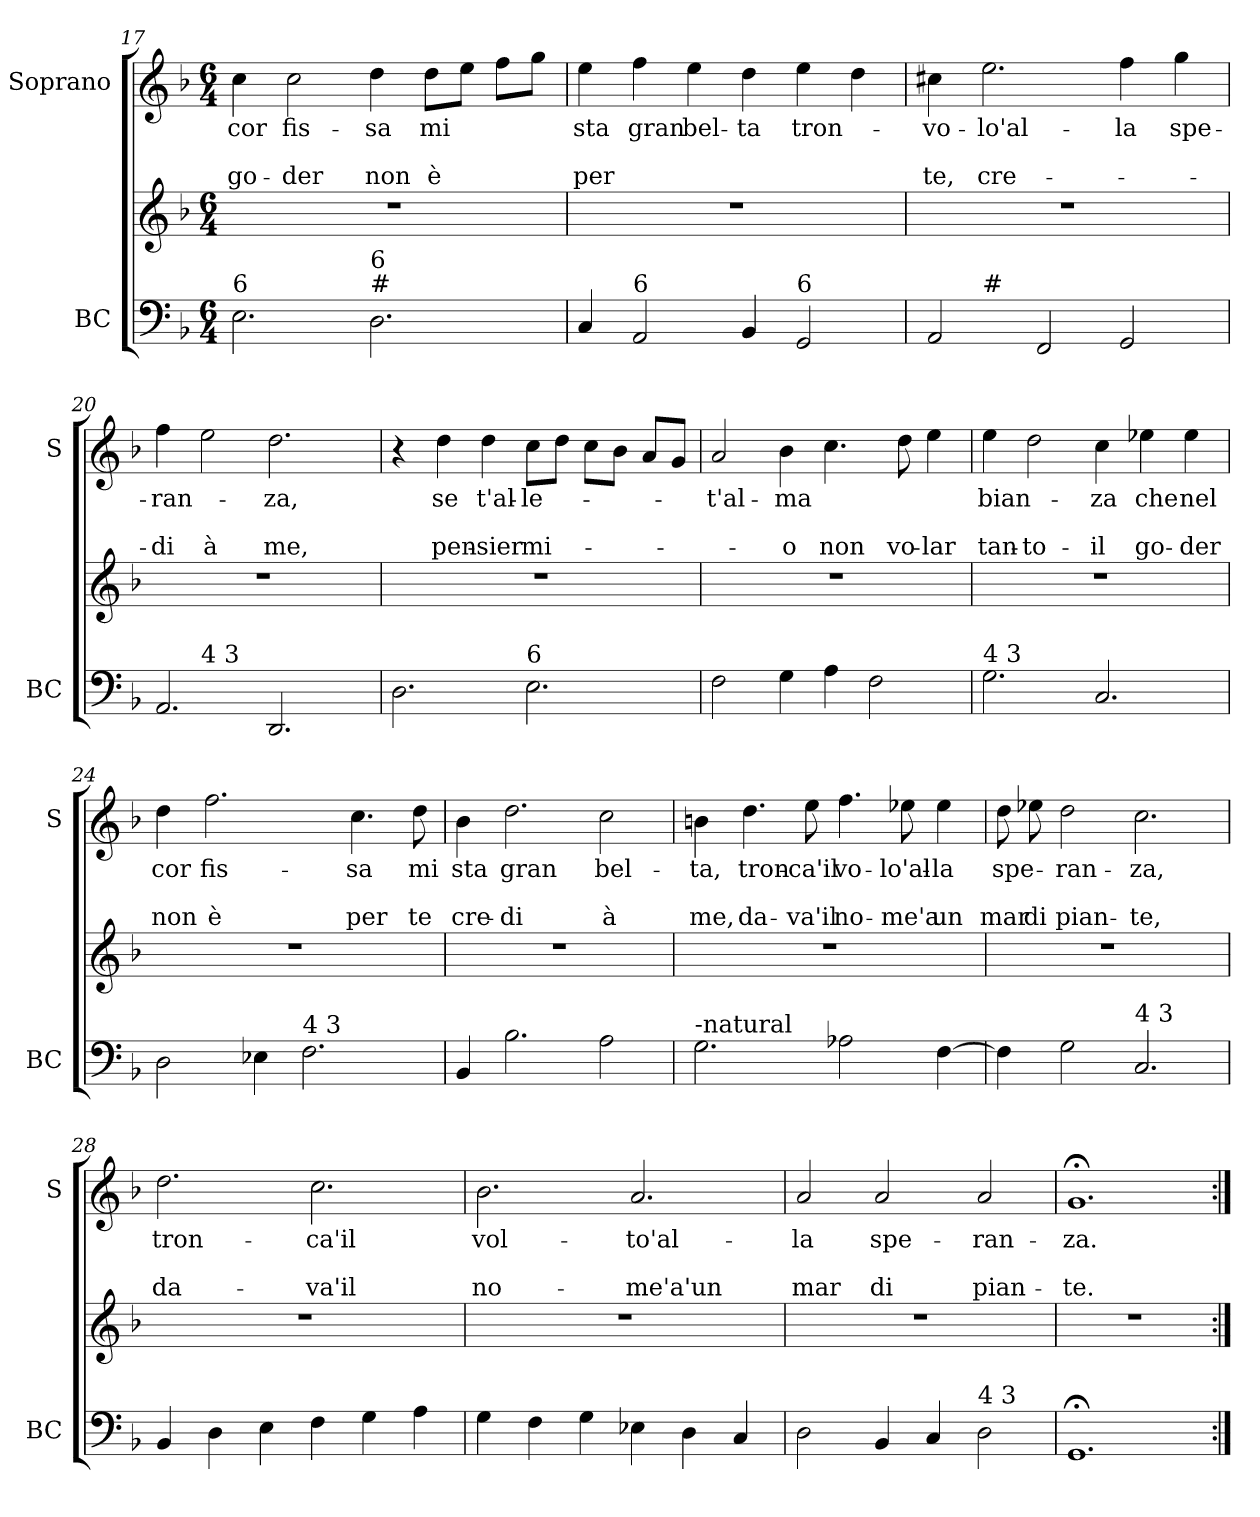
**kern	**kern	**kern	**text	**text	**text
*part2	*part2	*part1	*part1	*part1	*part1
*staff3	*staff2	*staff1	*staff1	*staff1	*staff1
*I"BC	*	*I"Soprano	*	*	*
*I'BC	*	*I'S	*	*	*
!!LO:LB:g=z
*clefF4	*clefG2	*clefG2	*	*	*
*k[b-]	*k[b-]	*k[b-]	*	*	*
*F:	*F:	*F:	*	*	*
*M6/4	*M6/4	*M6/4	*	*	*
=17	=17	=17	=17	=17	=17
!LO:TX:a:t=6	!	!	!	!	!
!	!	!	!LO:LY:b	!	!LO:LY:b
2.E\	1.r	4cc\	cor	.	go-
!	!	!	!LO:LY:b	!	!LO:LY:b
.	.	2cc\	fis-	.	-der
!LO:TX:a:t=#	!	!	!	!	!
!LO:TX:a:t=6	!	!	!	!	!
!	!	!	!LO:LY:b	!	!LO:LY:b
2.D\	.	4dd\	-sa	.	non
!	!	!	!LO:LY:b	!	!LO:LY:b
.	.	8dd\L	mi	.	è
.	.	8ee\J	.	.	.
.	.	8ff\L	.	.	.
.	.	8gg\J	.	.	.
=18	=18	=18	=18	=18	=18
!	!	!	!LO:LY:b	!	!LO:LY:b
4C/	1.r	4ee\	sta	.	per
!LO:TX:a:t=6	!	!	!	!	!
!	!	!	!LO:LY:b	!	!
2AA/	.	4ff\	gran	.	.
!	!	!	!LO:LY:b	!	!
.	.	4ee\	bel-	.	.
!	!	!	!LO:LY:b	!	!
4BB-/	.	4dd\	-ta	.	.
!LO:TX:a:t=6	!	!	!	!	!
!	!	!	!LO:LY:b	!	!
2GG/	.	4ee\	tron-	.	.
.	.	4dd\	.	.	.
=19	=19	=19	=19	=19	=19
!	!	!	!LO:LY:b	!	!LO:LY:b
*^	*	*	*	*	*
2AA/	4ryy	1.r	4cc#X\	vo-	.	te,
!	!LO:TX:a:t=#	!	!	!	!	!
!	!	!	!	!LO:LY:b	!	!LO:LY:b
.	1ryy	.	2.ee\	-lo'al-	.	cre-
2FF/	.	.	.	.	.	.
!	!	!	!	!LO:LY:b	!	!
2GG/	.	.	4ff\	-la	.	.
!	!	!	!	!LO:LY:b	!	!
.	4ryy	.	4gg\	spe-	.	.
=20	=20	=20	=20	=20	=20	=20
!	!	!	!	!LO:LY:b	!	!LO:LY:b
2.AA/	4ryy	1.r	4ff\	-ran-	.	-di
!	!LO:TX:a:t=4  3	!	!	!	!	!
!	!	!	!	!	!	!LO:LY:b
.	1ryy	.	2ee\	.	.	à
!	!	!	!	!LO:LY:b	!	!LO:LY:b
2.DD/	.	.	2.dd\	-za,	.	me,
.	4ryy	.	.	.	.	.
*v	*v	*	*	*	*	*
!!LO:LB:g=z
=21	=21	=21	=21	=21	=21
2.D\	1.r	4r	.	.	.
!	!	!	!LO:LY:b	!	!LO:LY:b
.	.	4dd\	se	.	pen-
!	!	!	!LO:LY:b	!	!LO:LY:b
.	.	4dd\	t'al-	.	-sier
!LO:TX:a:t=6	!	!	!	!	!
!	!	!	!LO:LY:b	!	!LO:LY:b
2.E\	.	8cc\L	-le-	.	mi-
.	.	8dd\J	.	.	.
.	.	8cc\L	.	.	.
.	.	8b-\J	.	.	.
.	.	8a/L	.	.	.
.	.	8g/J	.	.	.
=22	=22	=22	=22	=22	=22
!	!	!	!LO:LY:b	!	!
2F\	1.r	2a/	-t'al-	.	.
!	!	!	!LO:LY:b	!	!LO:LY:b
4G\	.	4b-\	-ma	.	-o
!	!	!	!	!	!LO:LY:b
4A\	.	4.cc\	.	.	non
2F\	.	.	.	.	.
!	!	!	!	!	!LO:LY:b
.	.	8dd\	.	.	vo-
!	!	!	!	!	!LO:LY:b
.	.	4ee\	.	.	-lar
=23	=23	=23	=23	=23	=23
!LO:TX:a:t=4  3	!	!	!	!	!
!	!	!	!LO:LY:b	!	!LO:LY:b
2.G\	1.r	4ee\	-bian-	.	tan-
!	!	!	!	!	!LO:LY:b
.	.	2dd\	.	.	-to-
!	!	!	!LO:LY:b	!	!LO:LY:b
2.C/	.	4cc\	-za	.	-il
!	!	!	!LO:LY:b	!	!LO:LY:b
.	.	4ee-X\	che	.	go-
!	!	!	!LO:LY:b	!	!LO:LY:b
.	.	4ee-\	nel	.	-der
!!LO:PB:g=z
=24	=24	=24	=24	=24	=24
!	!	!	!LO:LY:b	!	!LO:LY:b
2D\	1.r	4dd\	cor	.	non
!	!	!	!LO:LY:b	!	!LO:LY:b
.	.	2.ff\	fis-	.	è
4E-X\	.	.	.	.	.
!LO:TX:a:t=4   3	!	!	!	!	!
2.F\	.	.	.	.	.
!	!	!	!LO:LY:b	!	!LO:LY:b
.	.	4.cc\	-sa	.	per
!	!	!	!LO:LY:b	!	!LO:LY:b
.	.	8dd\	mi	.	te
=25	=25	=25	=25	=25	=25
!	!	!	!LO:LY:b	!	!LO:LY:b
4BB-/	1.r	4b-\	sta	.	cre-
!	!	!	!LO:LY:b	!	!LO:LY:b
2.B-\	.	2.dd\	gran	.	-di
!	!	!	!LO:LY:b	!	!LO:LY:b
2A\	.	2cc\	bel-	.	à
=26	=26	=26	=26	=26	=26
!LO:TX:a:t=-natural	!	!	!	!	!
!	!	!	!LO:LY:b	!	!LO:LY:b
2.G\	1.r	4bn\	-ta,	.	me,
!	!	!	!LO:LY:b	!	!LO:LY:b
.	.	4.dd\	tron-	.	da-
!	!	!	!LO:LY:b	!	!LO:LY:b
.	.	8ee\	-ca'il	.	-va'il
!	!	!	!LO:LY:b	!	!LO:LY:b
2A-X\	.	4.ff\	vo-	.	no-
!	!	!	!LO:LY:b	!	!LO:LY:b
.	.	8ee-X\	-lo'al-	.	-me'a
!	!	!	!LO:LY:b	!	!LO:LY:b
[4F\	.	4ee-\	-la	.	un
=27	=27	=27	=27	=27	=27
!	!	!	!LO:LY:b	!	!LO:LY:b
4F\]	1.r	8dd\	spe-	.	mar
!	!	!	!	!	!LO:LY:b
.	.	8ee-X\	.	.	di
!	!	!	!LO:LY:b	!	!LO:LY:b
2G\	.	2dd\	-ran-	.	pian-
!LO:TX:a:t=4  3	!	!	!	!	!
!	!	!	!LO:LY:b	!	!LO:LY:b
2.C/	.	2.cc\	-za,	.	-te,
!!LO:LB:g=z
=28	=28	=28	=28	=28	=28
!	!	!	!LO:LY:b	!	!LO:LY:b
4BB-/	1.r	2.dd\	tron-	.	da-
4D\	.	.	.	.	.
4E\	.	.	.	.	.
!	!	!	!LO:LY:b	!	!LO:LY:b
4F\	.	2.cc\	-ca'il	.	-va'il
4G\	.	.	.	.	.
4A\	.	.	.	.	.
=29	=29	=29	=29	=29	=29
!	!	!	!LO:LY:b	!	!LO:LY:b
4G\	1.r	2.b-\	vol-	.	no-
4F\	.	.	.	.	.
4G\	.	.	.	.	.
!	!	!	!LO:LY:b	!	!LO:LY:b
4E-X\	.	2.a/	-to'al-	.	-me'a'un
4D\	.	.	.	.	.
4C/	.	.	.	.	.
=30	=30	=30	=30	=30	=30
!	!	!	!LO:LY:b	!	!LO:LY:b
2D\	1.r	2a/	-la	.	mar
!	!	!	!LO:LY:b	!	!LO:LY:b
4BB-/	.	2a/	spe-	.	di
4C/	.	.	.	.	.
!LO:TX:a:t=4  3	!	!	!	!	!
!	!	!	!LO:LY:b	!	!LO:LY:b
2D\	.	2a/	-ran-	.	pian-
=31	=31	=31	=31	=31	=31
!	!	!	!LO:LY:b	!	!LO:LY:b
1.GG;<	1.r	1.g;<	-za.	.	-te.
=:|!	=:|!	=:|!	=:|!	=:|!	=:|!
*-	*-	*-	*-	*-	*-
